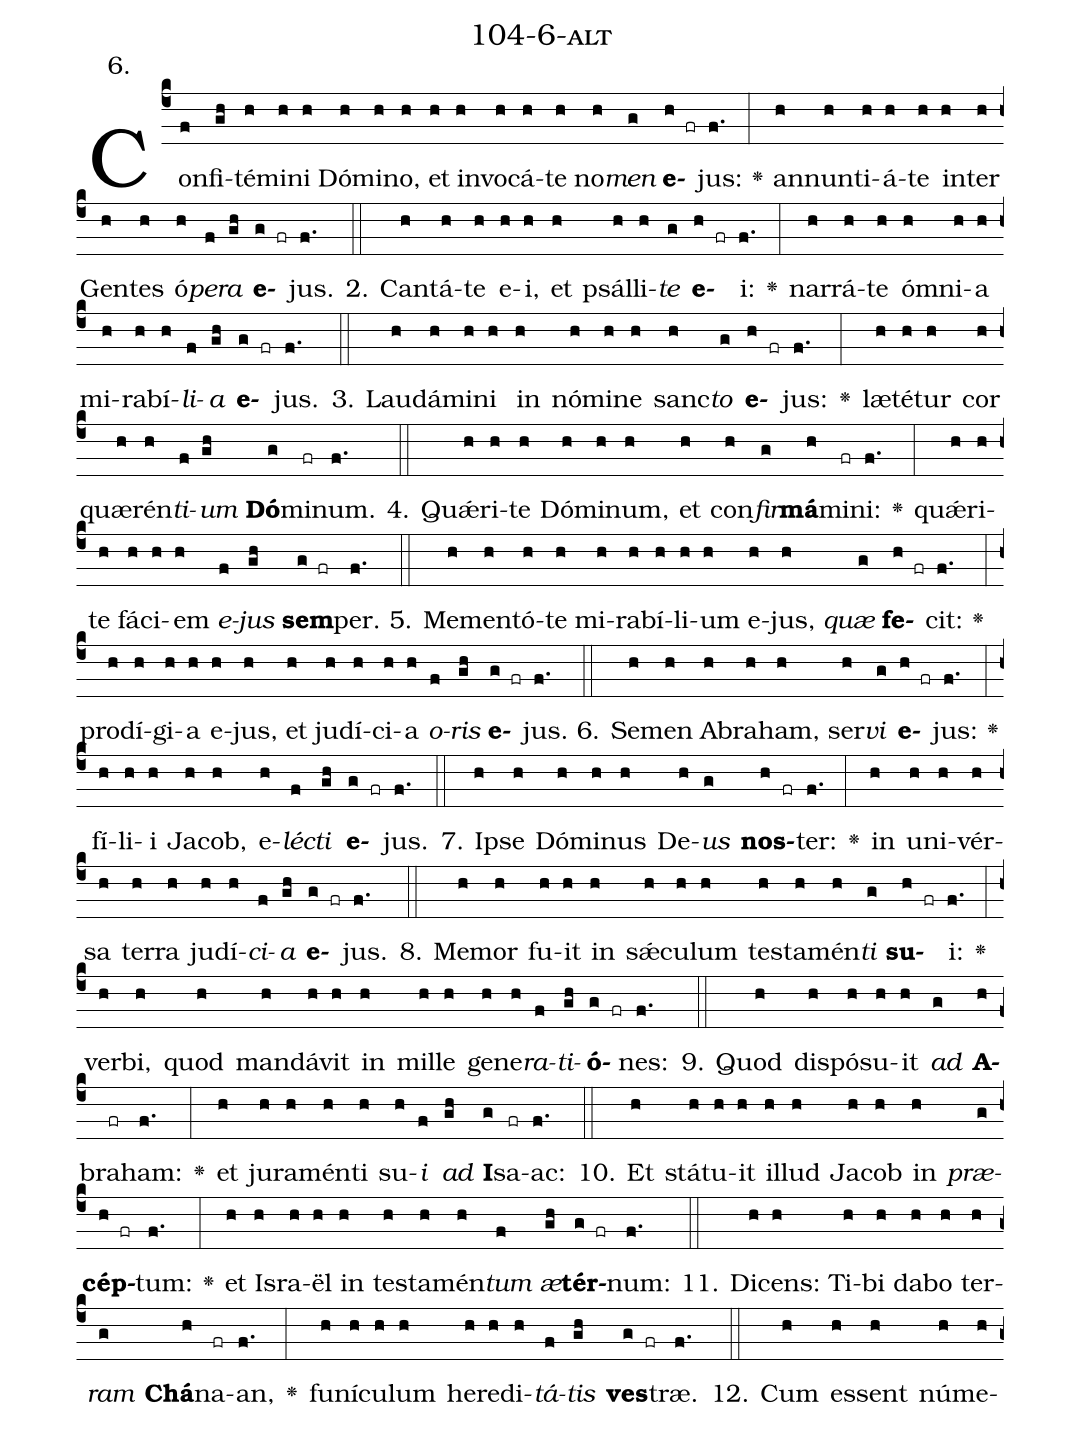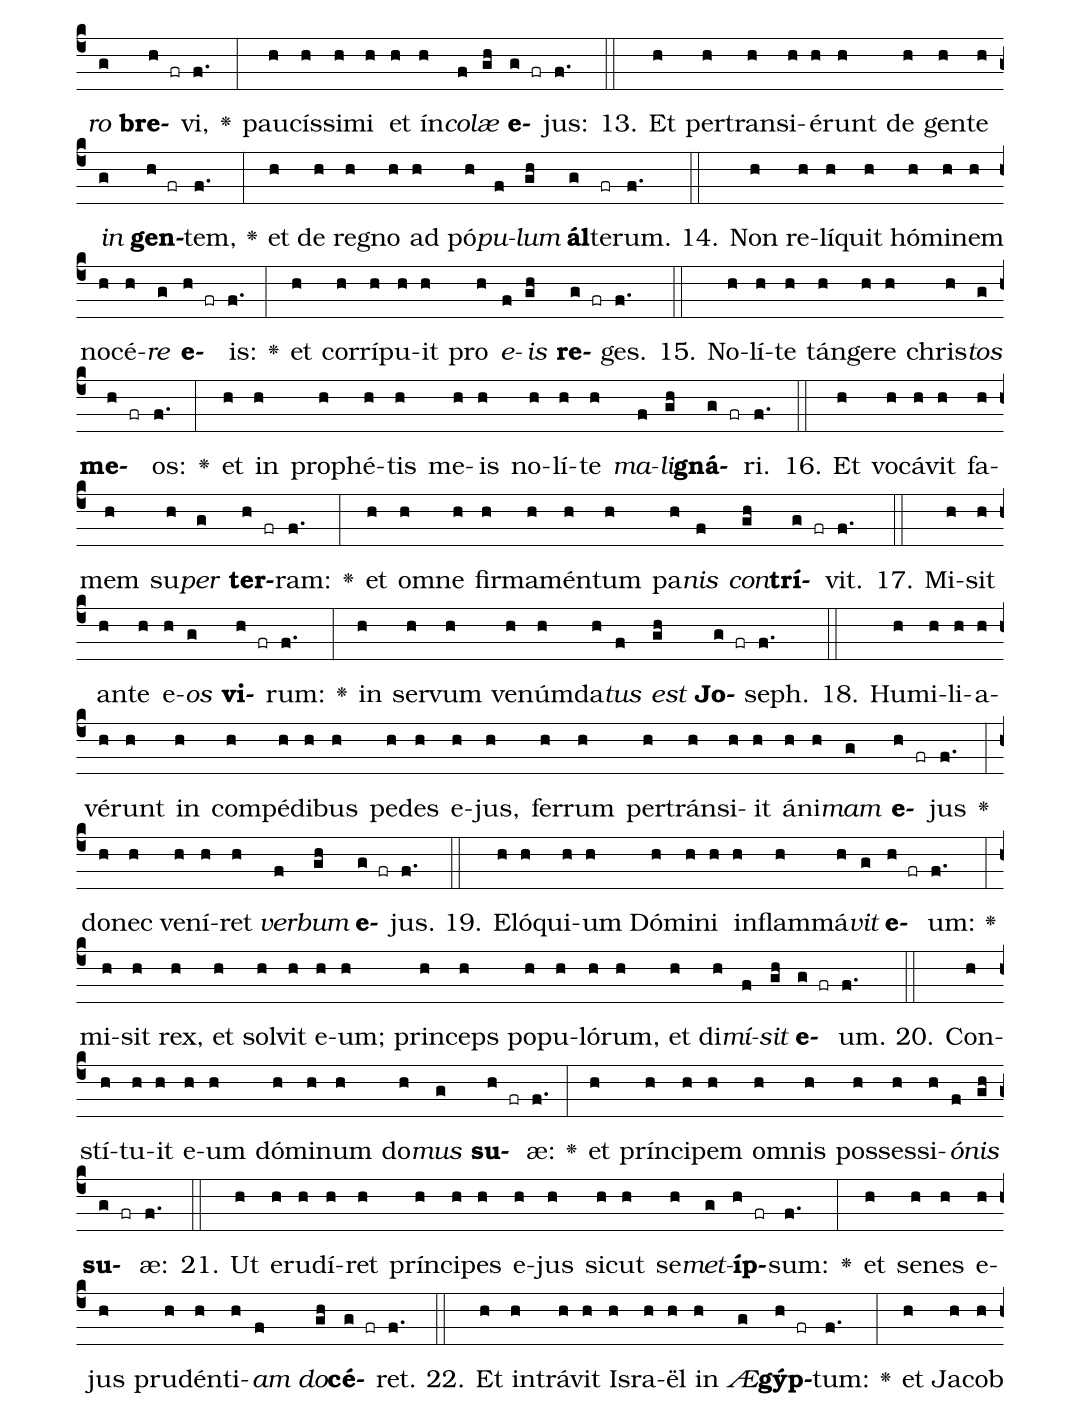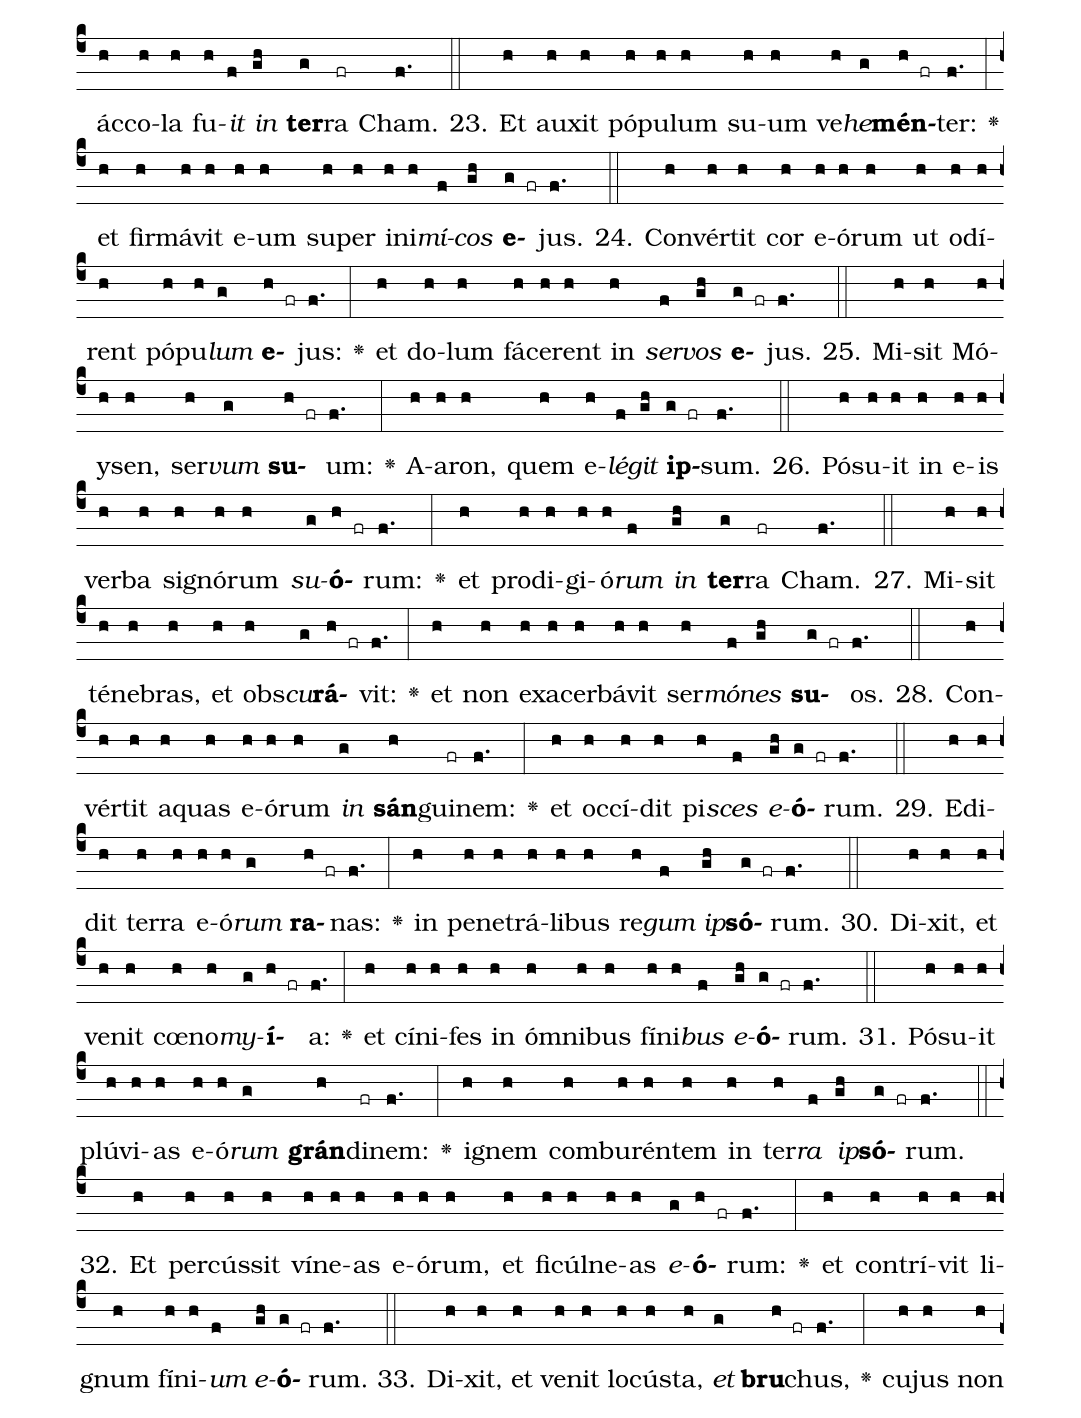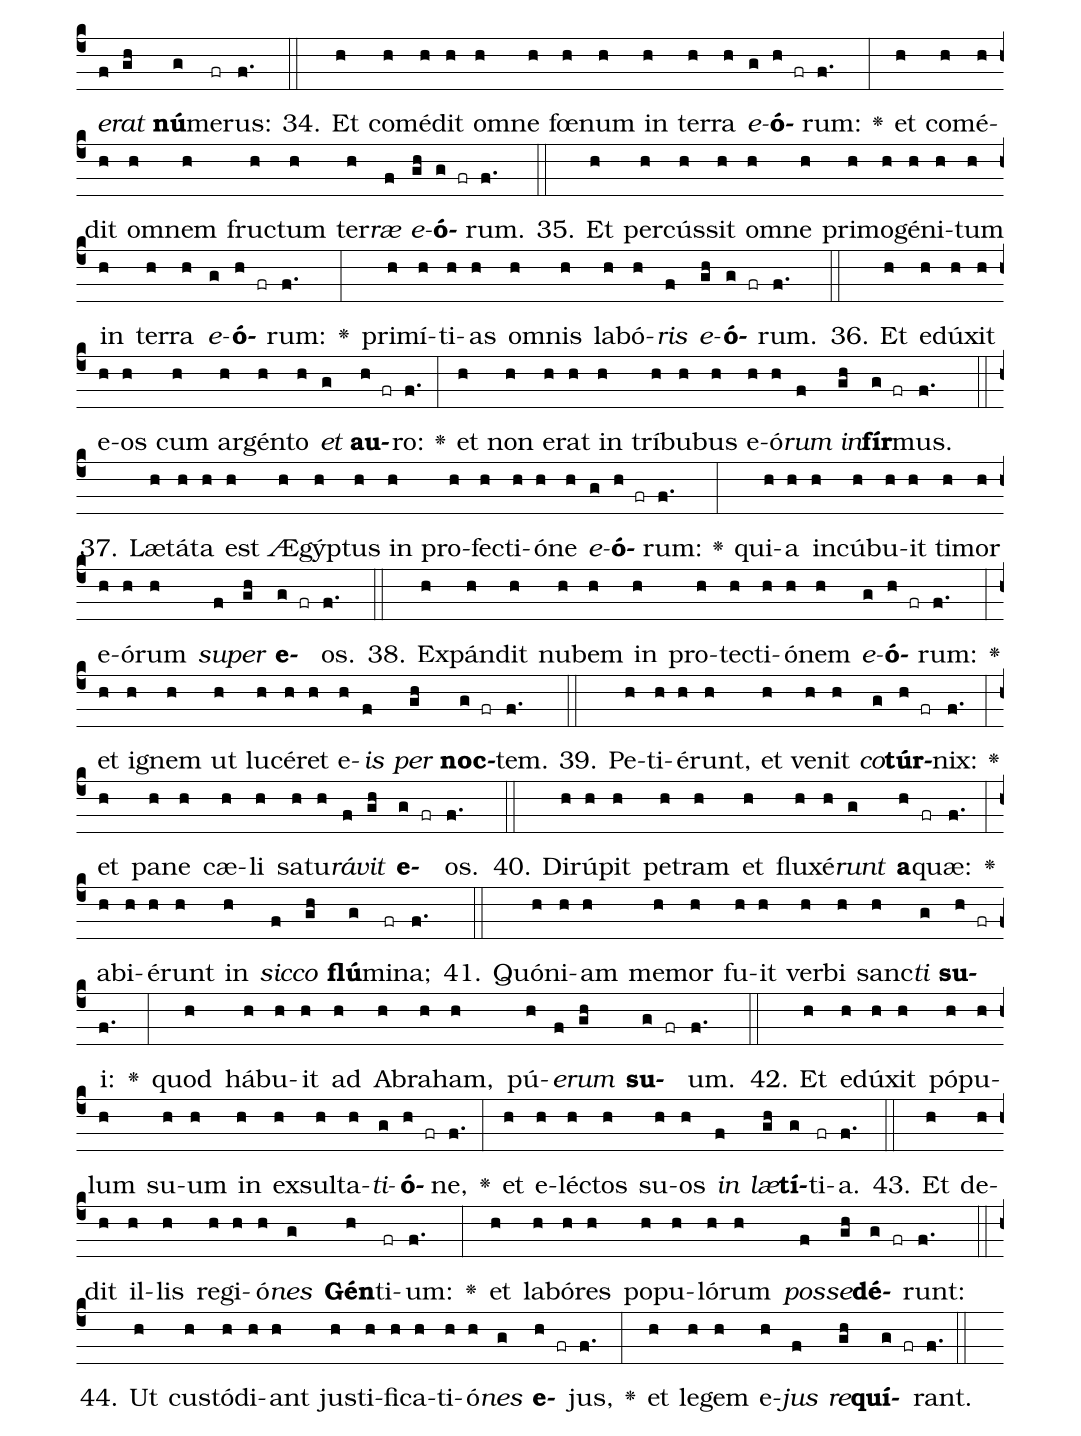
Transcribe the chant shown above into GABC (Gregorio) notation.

name: 104-6-alt;
annotation: 6.;
%%
(c4)Con(f)fi(gh)té(h)mi(h)ni(h) Dó(h)mi(h)no,(h) et(h) in(h)vo(h)cá(h)te(h) no(h)<i>men</i>(g) <b>e</b>(h fr)jus:(f.) <v>\greheightstar</v>(:) an(h)nun(h)ti(h)á(h)te(h) in(h)ter(h) Gen(h)tes(h) ó(h)<i>pe</i>(f)<i>ra</i>(gh) <b>e</b>(g fr)jus.(f.) (::)
2. Can(h)tá(h)te(h) e(h)i,(h) et(h) psál(h)li(h)<i>te</i>(g) <b>e</b>(h fr)i:(f.) <v>\greheightstar</v>(:) nar(h)rá(h)te(h) óm(h)ni(h)a(h) mi(h)ra(h)bí(h)<i>li</i>(f)<i>a</i>(gh) <b>e</b>(g fr)jus.(f.) (::)
3. Lau(h)dá(h)mi(h)ni(h) in(h) nó(h)mi(h)ne(h) sanc(h)<i>to</i>(g) <b>e</b>(h fr)jus:(f.) <v>\greheightstar</v>(:) læ(h)té(h)tur(h) cor(h) quæ(h)rén(h)<i>ti</i>(f)<i>um</i>(gh) <b>Dó</b>(g)mi(fr)num.(f.) (::)
4. Quǽ(h)ri(h)te(h) Dó(h)mi(h)num,(h) et(h) con(h)<i>fir</i>(g)<b>má</b>(h)mi(fr)ni:(f.) <v>\greheightstar</v>(:) quǽ(h)ri(h)te(h) fá(h)ci(h)em(h) <i>e</i>(f)<i>jus</i>(gh) <b>sem</b>(g fr)per.(f.) (::)
5. Me(h)men(h)tó(h)te(h) mi(h)ra(h)bí(h)li(h)um(h) e(h)jus,(h) <i>quæ</i>(g) <b>fe</b>(h fr)cit:(f.) <v>\greheightstar</v>(:) prod(h)í(h)gi(h)a(h) e(h)jus,(h) et(h) ju(h)dí(h)ci(h)a(h) <i>o</i>(f)<i>ris</i>(gh) <b>e</b>(g fr)jus.(f.) (::)
6. Se(h)men(h) A(h)bra(h)ham,(h) ser(h)<i>vi</i>(g) <b>e</b>(h fr)jus:(f.) <v>\greheightstar</v>(:) fí(h)li(h)i(h) Ja(h)cob,(h) e(h)<i>léc</i>(f)<i>ti</i>(gh) <b>e</b>(g fr)jus.(f.) (::)
7. Ip(h)se(h) Dó(h)mi(h)nus(h) De(h)<i>us</i>(g) <b>nos</b>(h fr)ter:(f.) <v>\greheightstar</v>(:) in(h) u(h)ni(h)vér(h)sa(h) ter(h)ra(h) ju(h)dí(h)<i>ci</i>(f)<i>a</i>(gh) <b>e</b>(g fr)jus.(f.) (::)
8. Me(h)mor(h) fu(h)it(h) in(h) sǽ(h)cu(h)lum(h) tes(h)ta(h)mén(h)<i>ti</i>(g) <b>su</b>(h fr)i:(f.) <v>\greheightstar</v>(:) ver(h)bi,(h) quod(h) man(h)dá(h)vit(h) in(h) mil(h)le(h) ge(h)ne(h)<i>ra</i>(f)<i>ti</i>(gh)<b>ó</b>(g fr)nes:(f.) (::)
9. Quod(h) dis(h)pó(h)su(h)it(h) <i>ad</i>(g) <b>A</b>(h)bra(fr)ham:(f.) <v>\greheightstar</v>(:) et(h) ju(h)ra(h)mén(h)ti(h) su(h)<i>i</i>(f) <i>ad</i>(gh) <b>I</b>(g)sa(fr)ac:(f.) (::)
10. Et(h) stá(h)tu(h)it(h) il(h)lud(h) Ja(h)cob(h) in(h) <i>præ</i>(g)<b>cép</b>(h fr)tum:(f.) <v>\greheightstar</v>(:) et(h) Is(h)ra(h)ël(h) in(h) tes(h)ta(h)mén(h)<i>tum</i>(f) <i>æ</i>(gh)<b>tér</b>(g fr)num:(f.) (::)
11. Di(h)cens:(h) Ti(h)bi(h) da(h)bo(h) ter(h)<i>ram</i>(g) <b>Chá</b>(h)na(fr)an,(f.) <v>\greheightstar</v>(:) fu(h)ní(h)cu(h)lum(h) he(h)re(h)di(h)<i>tá</i>(f)<i>tis</i>(gh) <b>ves</b>(g fr)træ.(f.) (::)
12. Cum(h) es(h)sent(h) nú(h)me(h)<i>ro</i>(g) <b>bre</b>(h fr)vi,(f.) <v>\greheightstar</v>(:) pau(h)cís(h)si(h)mi(h) et(h) ín(h)<i>co</i>(f)<i>læ</i>(gh) <b>e</b>(g fr)jus:(f.) (::)
13. Et(h) per(h)trans(h)i(h)é(h)runt(h) de(h) gen(h)te(h) <i>in</i>(g) <b>gen</b>(h fr)tem,(f.) <v>\greheightstar</v>(:) et(h) de(h) re(h)gno(h) ad(h) pó(h)<i>pu</i>(f)<i>lum</i>(gh) <b>ál</b>(g)te(fr)rum.(f.) (::)
14. Non(h) re(h)lí(h)quit(h) hó(h)mi(h)nem(h) no(h)cé(h)<i>re</i>(g) <b>e</b>(h fr)is:(f.) <v>\greheightstar</v>(:) et(h) cor(h)rí(h)pu(h)it(h) pro(h) <i>e</i>(f)<i>is</i>(gh) <b>re</b>(g fr)ges.(f.) (::)
15. No(h)lí(h)te(h) tán(h)ge(h)re(h) chris(h)<i>tos</i>(g) <b>me</b>(h fr)os:(f.) <v>\greheightstar</v>(:) et(h) in(h) pro(h)phé(h)tis(h) me(h)is(h) no(h)lí(h)te(h) <i>ma</i>(f)<i>li</i>(gh)<b>gná</b>(g fr)ri.(f.) (::)
16. Et(h) vo(h)cá(h)vit(h) fa(h)mem(h) su(h)<i>per</i>(g) <b>ter</b>(h fr)ram:(f.) <v>\greheightstar</v>(:) et(h) om(h)ne(h) fir(h)ma(h)mén(h)tum(h) pa(h)<i>nis</i>(f) <i>con</i>(gh)<b>trí</b>(g fr)vit.(f.) (::)
17. Mi(h)sit(h) an(h)te(h) e(h)<i>os</i>(g) <b>vi</b>(h fr)rum:(f.) <v>\greheightstar</v>(:) in(h) ser(h)vum(h) ve(h)núm(h)da(h)<i>tus</i>(f) <i>est</i>(gh) <b>Jo</b>(g fr)seph.(f.) (::)
18. Hu(h)mi(h)li(h)a(h)vé(h)runt(h) in(h) com(h)pé(h)di(h)bus(h) pe(h)des(h) e(h)jus,(h) fer(h)rum(h) per(h)tráns(h)i(h)it(h) á(h)ni(h)<i>mam</i>(g) <b>e</b>(h fr)jus(f.) <v>\greheightstar</v>(:) do(h)nec(h) ve(h)ní(h)ret(h) <i>ver</i>(f)<i>bum</i>(gh) <b>e</b>(g fr)jus.(f.) (::)
19. E(h)ló(h)qui(h)um(h) Dó(h)mi(h)ni(h) in(h)flam(h)má(h)<i>vit</i>(g) <b>e</b>(h fr)um:(f.) <v>\greheightstar</v>(:) mi(h)sit(h) rex,(h) et(h) sol(h)vit(h) e(h)um;(h) prin(h)ceps(h) po(h)pu(h)ló(h)rum,(h) et(h) di(h)<i>mí</i>(f)<i>sit</i>(gh) <b>e</b>(g fr)um.(f.) (::)
20. Con(h)stí(h)tu(h)it(h) e(h)um(h) dó(h)mi(h)num(h) do(h)<i>mus</i>(g) <b>su</b>(h fr)æ:(f.) <v>\greheightstar</v>(:) et(h) prín(h)ci(h)pem(h) om(h)nis(h) pos(h)ses(h)si(h)<i>ó</i>(f)<i>nis</i>(gh) <b>su</b>(g fr)æ:(f.) (::)
21. Ut(h) e(h)ru(h)dí(h)ret(h) prín(h)ci(h)pes(h) e(h)jus(h) sic(h)ut(h) se(h)<i>met</i>(g)<b>íp</b>(h fr)sum:(f.) <v>\greheightstar</v>(:) et(h) se(h)nes(h) e(h)jus(h) pru(h)dén(h)ti(h)<i>am</i>(f) <i>do</i>(gh)<b>cé</b>(g fr)ret.(f.) (::)
22. Et(h) in(h)trá(h)vit(h) Is(h)ra(h)ël(h) in(h) <i>Æ</i>(g)<b>gýp</b>(h fr)tum:(f.) <v>\greheightstar</v>(:) et(h) Ja(h)cob(h) ác(h)co(h)la(h) fu(h)<i>it</i>(f) <i>in</i>(gh) <b>ter</b>(g)ra(fr) Cham.(f.) (::)
23. Et(h) au(h)xit(h) pó(h)pu(h)lum(h) su(h)um(h) ve(h)<i>he</i>(g)<b>mén</b>(h fr)ter:(f.) <v>\greheightstar</v>(:) et(h) fir(h)má(h)vit(h) e(h)um(h) su(h)per(h) in(h)i(h)<i>mí</i>(f)<i>cos</i>(gh) <b>e</b>(g fr)jus.(f.) (::)
24. Con(h)vér(h)tit(h) cor(h) e(h)ó(h)rum(h) ut(h) o(h)dí(h)rent(h) pó(h)pu(h)<i>lum</i>(g) <b>e</b>(h fr)jus:(f.) <v>\greheightstar</v>(:) et(h) do(h)lum(h) fá(h)ce(h)rent(h) in(h) <i>ser</i>(f)<i>vos</i>(gh) <b>e</b>(g fr)jus.(f.) (::)
25. Mi(h)sit(h) Mó(h)y(h)sen,(h) ser(h)<i>vum</i>(g) <b>su</b>(h fr)um:(f.) <v>\greheightstar</v>(:) A(h)a(h)ron,(h) quem(h) e(h)<i>lé</i>(f)<i>git</i>(gh) <b>ip</b>(g fr)sum.(f.) (::)
26. Pó(h)su(h)it(h) in(h) e(h)is(h) ver(h)ba(h) si(h)gnó(h)rum(h) <i>su</i>(g)<b>ó</b>(h fr)rum:(f.) <v>\greheightstar</v>(:) et(h) prod(h)i(h)gi(h)ó(h)<i>rum</i>(f) <i>in</i>(gh) <b>ter</b>(g)ra(fr) Cham.(f.) (::)
27. Mi(h)sit(h) té(h)ne(h)bras,(h) et(h) obs(h)<i>cu</i>(g)<b>rá</b>(h fr)vit:(f.) <v>\greheightstar</v>(:) et(h) non(h) ex(h)a(h)cer(h)bá(h)vit(h) ser(h)<i>mó</i>(f)<i>nes</i>(gh) <b>su</b>(g fr)os.(f.) (::)
28. Con(h)vér(h)tit(h) a(h)quas(h) e(h)ó(h)rum(h) <i>in</i>(g) <b>sán</b>(h)gui(fr)nem:(f.) <v>\greheightstar</v>(:) et(h) oc(h)cí(h)dit(h) pi(h)<i>sces</i>(f) <i>e</i>(gh)<b>ó</b>(g fr)rum.(f.) (::)
29. E(h)di(h)dit(h) ter(h)ra(h) e(h)ó(h)<i>rum</i>(g) <b>ra</b>(h fr)nas:(f.) <v>\greheightstar</v>(:) in(h) pe(h)ne(h)trá(h)li(h)bus(h) re(h)<i>gum</i>(f) <i>ip</i>(gh)<b>só</b>(g fr)rum.(f.) (::)
30. Di(h)xit,(h) et(h) ve(h)nit(h) cœ(h)no(h)<i>my</i>(g)<b>í</b>(h fr)a:(f.) <v>\greheightstar</v>(:) et(h) cí(h)ni(h)fes(h) in(h) óm(h)ni(h)bus(h) fí(h)ni(h)<i>bus</i>(f) <i>e</i>(gh)<b>ó</b>(g fr)rum.(f.) (::)
31. Pó(h)su(h)it(h) plú(h)vi(h)as(h) e(h)ó(h)<i>rum</i>(g) <b>grán</b>(h)di(fr)nem:(f.) <v>\greheightstar</v>(:) i(h)gnem(h) com(h)bu(h)rén(h)tem(h) in(h) ter(h)<i>ra</i>(f) <i>ip</i>(gh)<b>só</b>(g fr)rum.(f.) (::)
32. Et(h) per(h)cús(h)sit(h) ví(h)ne(h)as(h) e(h)ó(h)rum,(h) et(h) fi(h)cúl(h)ne(h)as(h) <i>e</i>(g)<b>ó</b>(h fr)rum:(f.) <v>\greheightstar</v>(:) et(h) con(h)trí(h)vit(h) li(h)gnum(h) fí(h)ni(h)<i>um</i>(f) <i>e</i>(gh)<b>ó</b>(g fr)rum.(f.) (::)
33. Di(h)xit,(h) et(h) ve(h)nit(h) lo(h)cús(h)ta,(h) <i>et</i>(g) <b>bru</b>(h fr)chus,(f.) <v>\greheightstar</v>(:) cu(h)jus(h) non(h) <i>e</i>(f)<i>rat</i>(gh) <b>nú</b>(g)me(fr)rus:(f.) (::)
34. Et(h) com(h)é(h)dit(h) om(h)ne(h) fœ(h)num(h) in(h) ter(h)ra(h) <i>e</i>(g)<b>ó</b>(h fr)rum:(f.) <v>\greheightstar</v>(:) et(h) com(h)é(h)dit(h) om(h)nem(h) fruc(h)tum(h) ter(h)<i>ræ</i>(f) <i>e</i>(gh)<b>ó</b>(g fr)rum.(f.) (::)
35. Et(h) per(h)cús(h)sit(h) om(h)ne(h) pri(h)mo(h)gé(h)ni(h)tum(h) in(h) ter(h)ra(h) <i>e</i>(g)<b>ó</b>(h fr)rum:(f.) <v>\greheightstar</v>(:) pri(h)mí(h)ti(h)as(h) om(h)nis(h) la(h)bó(h)<i>ris</i>(f) <i>e</i>(gh)<b>ó</b>(g fr)rum.(f.) (::)
36. Et(h) e(h)dú(h)xit(h) e(h)os(h) cum(h) ar(h)gén(h)to(h) <i>et</i>(g) <b>au</b>(h fr)ro:(f.) <v>\greheightstar</v>(:) et(h) non(h) e(h)rat(h) in(h) trí(h)bu(h)bus(h) e(h)ó(h)<i>rum</i>(f) <i>in</i>(gh)<b>fír</b>(g fr)mus.(f.) (::)
37. Læ(h)tá(h)ta(h) est(h) Æ(h)gýp(h)tus(h) in(h) pro(h)fec(h)ti(h)ó(h)ne(h) <i>e</i>(g)<b>ó</b>(h fr)rum:(f.) <v>\greheightstar</v>(:) qui(h)a(h) in(h)cú(h)bu(h)it(h) ti(h)mor(h) e(h)ó(h)rum(h) <i>su</i>(f)<i>per</i>(gh) <b>e</b>(g fr)os.(f.) (::)
38. Ex(h)pán(h)dit(h) nu(h)bem(h) in(h) pro(h)tec(h)ti(h)ó(h)nem(h) <i>e</i>(g)<b>ó</b>(h fr)rum:(f.) <v>\greheightstar</v>(:) et(h) i(h)gnem(h) ut(h) lu(h)cé(h)ret(h) e(h)<i>is</i>(f) <i>per</i>(gh) <b>noc</b>(g fr)tem.(f.) (::)
39. Pe(h)ti(h)é(h)runt,(h) et(h) ve(h)nit(h) <i>co</i>(g)<b>túr</b>(h fr)nix:(f.) <v>\greheightstar</v>(:) et(h) pa(h)ne(h) cæ(h)li(h) sa(h)tu(h)<i>rá</i>(f)<i>vit</i>(gh) <b>e</b>(g fr)os.(f.) (::)
40. Di(h)rú(h)pit(h) pe(h)tram(h) et(h) flu(h)xé(h)<i>runt</i>(g) <b>a</b>(h fr)quæ:(f.) <v>\greheightstar</v>(:) ab(h)i(h)é(h)runt(h) in(h) <i>sic</i>(f)<i>co</i>(gh) <b>flú</b>(g)mi(fr)na;(f.) (::)
41. Quón(h)i(h)am(h) me(h)mor(h) fu(h)it(h) ver(h)bi(h) sanc(h)<i>ti</i>(g) <b>su</b>(h fr)i:(f.) <v>\greheightstar</v>(:) quod(h) há(h)bu(h)it(h) ad(h) A(h)bra(h)ham,(h) pú(h)<i>e</i>(f)<i>rum</i>(gh) <b>su</b>(g fr)um.(f.) (::)
42. Et(h) e(h)dú(h)xit(h) pó(h)pu(h)lum(h) su(h)um(h) in(h) ex(h)sul(h)ta(h)<i>ti</i>(g)<b>ó</b>(h fr)ne,(f.) <v>\greheightstar</v>(:) et(h) e(h)léc(h)tos(h) su(h)os(h) <i>in</i>(f) <i>læ</i>(gh)<b>tí</b>(g)ti(fr)a.(f.) (::)
43. Et(h) de(h)dit(h) il(h)lis(h) re(h)gi(h)ó(h)<i>nes</i>(g) <b>Gén</b>(h)ti(fr)um:(f.) <v>\greheightstar</v>(:) et(h) la(h)bó(h)res(h) po(h)pu(h)ló(h)rum(h) <i>pos</i>(f)<i>se</i>(gh)<b>dé</b>(g fr)runt:(f.) (::)
44. Ut(h) cus(h)tó(h)di(h)ant(h) jus(h)ti(h)fi(h)ca(h)ti(h)ó(h)<i>nes</i>(g) <b>e</b>(h fr)jus,(f.) <v>\greheightstar</v>(:) et(h) le(h)gem(h) e(h)<i>jus</i>(f) <i>re</i>(gh)<b>quí</b>(g fr)rant.(f.) (::)
